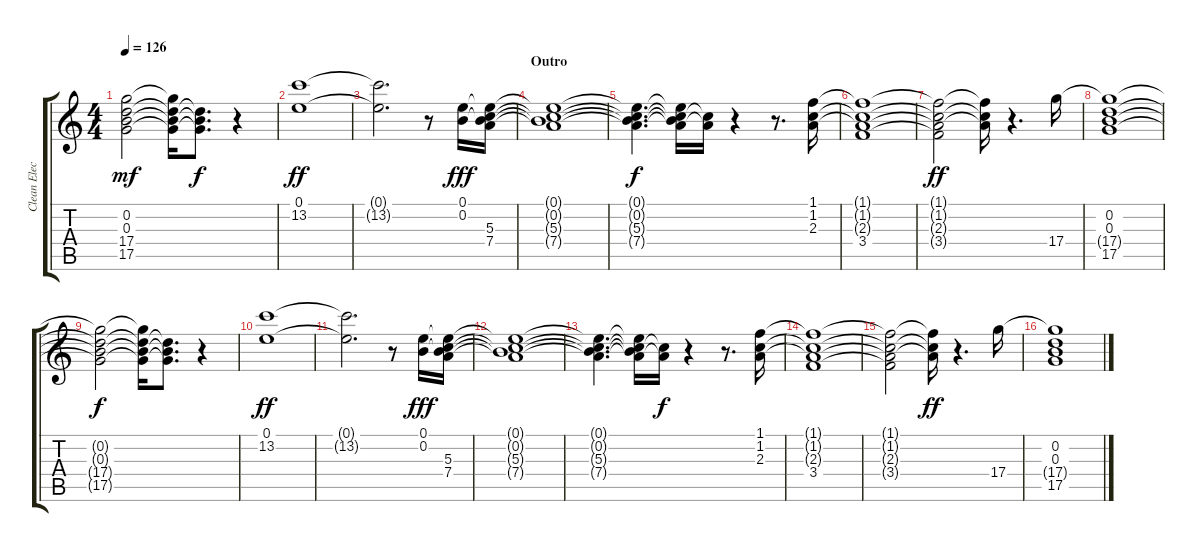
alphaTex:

\track ("Clean Elec." "Clean Elec") {instrument electricguitarclean}
\staff {score tabs}
\tuning (E4 B3 G3 D3 A2 E2) {hide}
\ts (4 4)
\tempo 126
\clef g2
\ks c
(0.2{t} 0.3{t} 17.4{t} 17.5{t}).2{dy mf} (0.2{t} 0.3{t} 17.4{t} 17.5{t}).16 (0.2{t} 0.3{t} 17.5{t}).8{d dy f} r.4 |
(0.1 13.2).1{dy ff} |
(0.1{t} 13.2{t}).2{d} r.8 (0.1 0.2).16{dy fff} (0.1{t} 0.2{t} 5.3 7.4).16 |
\section ("" "Outro")
(0.1{t} 0.2{t} 5.3{t} 7.4{t}).1 |
(0.1{t} 0.2{t} 5.3{t} 7.4{t}).4{d dy f} (0.1{t} 0.2{t} 5.3{t} 7.4{t}).16 (5.3{t} 7.4{t}).16 r.4 r.8{d} (1.1 1.2 2.3).16 |
(1.1{t} 1.2{t} 2.3{t} 3.4).1 |
(1.1{t} 1.2{t} 2.3{t} 3.4{t}).2{dy ff} (1.1{t} 1.2{t} 2.3{t}).16 r.4{d} 17.4.16 |
(0.2 0.3 17.4{t} 17.5).1 |
(0.2{t} 0.3{t} 17.4{t} 17.5{t}).2{dy f} (0.2{t} 0.3{t} 17.4{t} 17.5{t}).16 (0.2{t} 0.3{t} 17.5{t}).8{d} r.4 |
(0.1 13.2).1{dy ff} |
(0.1{t} 13.2{t}).2{d} r.8 (0.1 0.2).16{dy fff} (0.1{t} 0.2{t} 5.3 7.4).16 |
(0.1{t} 0.2{t} 5.3{t} 7.4{t}).1 |
(0.1{t} 0.2{t} 5.3{t} 7.4{t}).4{d} (0.1{t} 0.2{t} 5.3{t} 7.4{t}).16 (5.3{t} 7.4{t}).16{dy f} r.4 r.8{d} (1.1 1.2 2.3).16 |
(1.1{t} 1.2{t} 2.3{t} 3.4).1 |
(1.1{t} 1.2{t} 2.3{t} 3.4{t}).2 (1.1{t} 1.2{t} 2.3{t}).16{dy ff} r.4{d} 17.4.16 |
(0.2 0.3 17.4{t} 17.5).1
